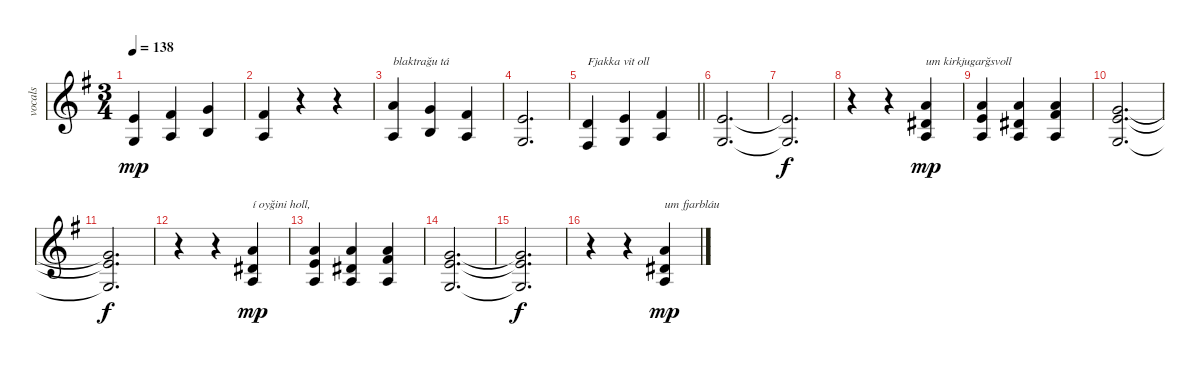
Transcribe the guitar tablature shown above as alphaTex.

\track ("vocals" "vocals") {instrument flute}
\staff {score}
\tuning (E4 B3 G3 D3 A2 E2 B1) {hide}
\ts (3 4)
\tempo 138
\clef g2
\ks eminor
(5.2 5.4).4{dy mp} (7.2 7.4).4 (8.2 9.4).4 |
(7.2 7.4).4 r.4 r.4 |
(10.2 7.4).4{txt "blaktrağu tá "} (8.2 9.4).4 (7.2 7.4).4 |
(5.2 5.4).2{d} |
\barLineRight lightlight
(7.3 4.4).4{txt "Fjakka vit oll"} (9.3 5.4).4 (11.3 7.4).4 |
(9.3 5.4).2{d} |
(9.3{t} 5.4{t}).2{d dy f} |
r.4 r.4 (10.2 8.3 7.4).4{txt "um kirkjugarğsvoll " dy mp} |
(10.2 9.3 7.4).4 (10.2 8.3 7.4).4 (10.2 11.3 7.4).4 |
(8.2 9.3 5.4).2{d} |
(8.2{t} 9.3{t} 5.4{t}).2{d dy f} |
r.4 r.4 (10.2 8.3 7.4).4{txt "í oyğini holl," dy mp} |
(10.2 9.3 7.4).4 (10.2 8.3 7.4).4 (10.2 11.3 7.4).4 |
(8.2 9.3 5.4).2{d} |
(8.2{t} 9.3{t} 5.4{t}).2{d dy f} |
r.4 r.4 (10.2 8.3 7.4).4{txt "um fjarbláu" dy mp}
